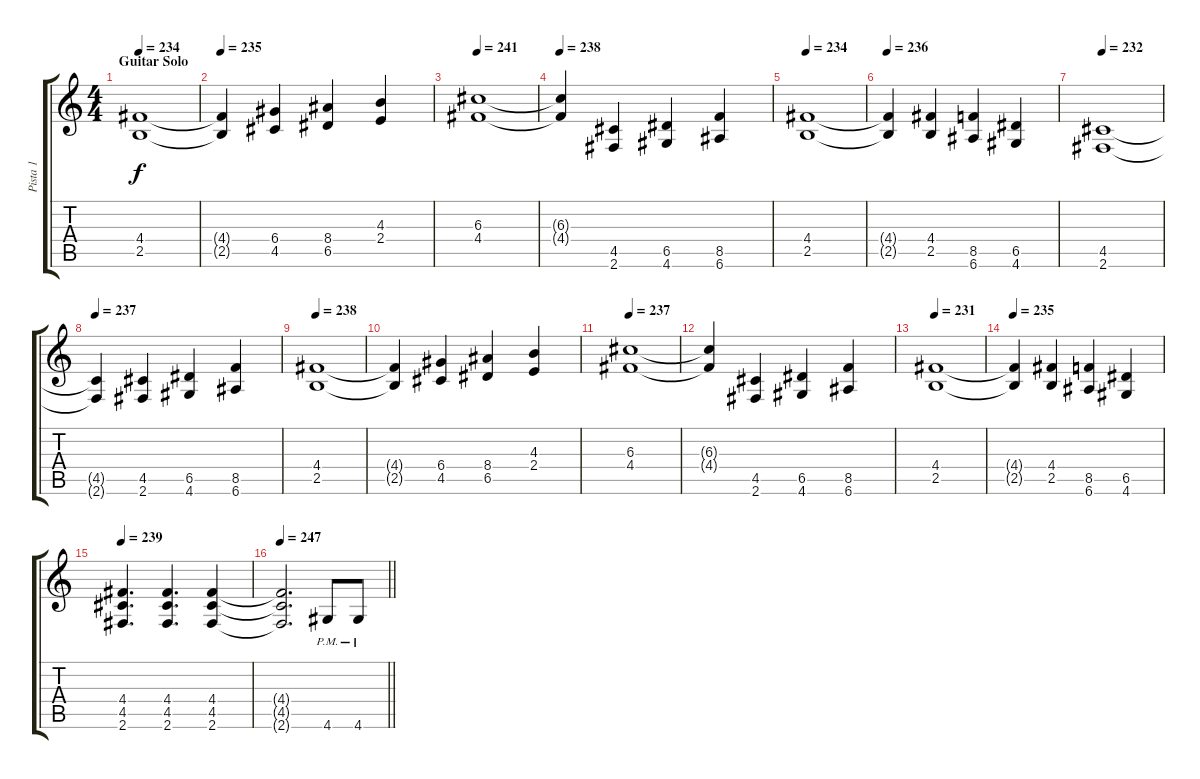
\track ("Pista 1" "Pista 1") {instrument overdrivenguitar}
\staff {score tabs}
\tuning (E4 B3 G3 D3 A2 E2) {hide}
\ts (4 4)
\section ("" "Guitar Solo")
\tempo 234
\clef g2
\ks c
(4.4 2.5).1{dy f} |
\tempo 235
(4.4{t} 2.5{t}).4 (6.4 4.5).4 (8.4 6.5).4 (4.3 2.4).4 |
\tempo 241
(6.3 4.4).1 |
\tempo 238
(6.3{t} 4.4{t}).4 (4.5 2.6).4 (6.5 4.6).4 (8.5 6.6).4 |
\tempo 234
(4.4 2.5).1 |
\tempo 236
(4.4{t} 2.5{t}).4 (4.4 2.5).4 (8.5 6.6).4 (6.5 4.6).4 |
\tempo 232
(4.5 2.6).1 |
\tempo 237
(4.5{t} 2.6{t}).4 (4.5 2.6).4 (6.5 4.6).4 (8.5 6.6).4 |
\tempo 238
(4.4 2.5).1 |
(4.4{t} 2.5{t}).4 (6.4 4.5).4 (8.4 6.5).4 (4.3 2.4).4 |
\tempo 237
(6.3 4.4).1 |
(6.3{t} 4.4{t}).4 (4.5 2.6).4 (6.5 4.6).4 (8.5 6.6).4 |
\tempo 231
(4.4 2.5).1 |
\tempo 235
(4.4{t} 2.5{t}).4 (4.4 2.5).4 (8.5 6.6).4 (6.5 4.6).4 |
\tempo 239
(4.4 4.5 2.6).4{d} (4.4 4.5 2.6).4{d} (4.4 4.5 2.6).4 |
\tempo 247
\barLineRight lightlight
(4.4{t} 4.5{t} 2.6{t}).2{d} 4.6{pm}.8 4.6{pm}.8
